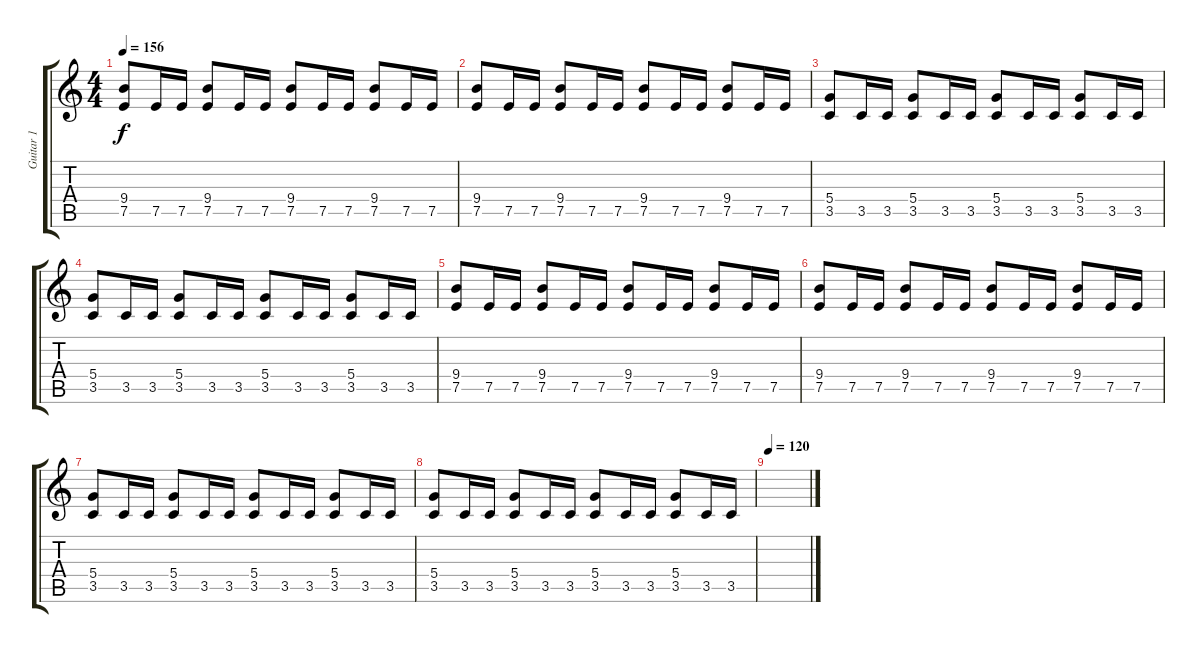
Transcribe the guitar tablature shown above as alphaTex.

\track ("Guitar 1" "Guitar 1") {instrument distortionguitar}
\staff {score tabs}
\tuning (E4 B3 G3 D3 A2 D2) {hide}
\ts (4 4)
\tempo 156
\clef g2
\ks c
(9.4 7.5).8{dy f} 7.5.16 7.5.16 (9.4 7.5).8 7.5.16 7.5.16 (9.4 7.5).8 7.5.16 7.5.16 (9.4 7.5).8 7.5.16 7.5.16 |
(9.4 7.5).8 7.5.16 7.5.16 (9.4 7.5).8 7.5.16 7.5.16 (9.4 7.5).8 7.5.16 7.5.16 (9.4 7.5).8 7.5.16 7.5.16 |
(5.4 3.5).8 3.5.16 3.5.16 (5.4 3.5).8 3.5.16 3.5.16 (5.4 3.5).8 3.5.16 3.5.16 (5.4 3.5).8 3.5.16 3.5.16 |
(5.4 3.5).8 3.5.16 3.5.16 (5.4 3.5).8 3.5.16 3.5.16 (5.4 3.5).8 3.5.16 3.5.16 (5.4 3.5).8 3.5.16 3.5.16 |
(9.4 7.5).8 7.5.16 7.5.16 (9.4 7.5).8 7.5.16 7.5.16 (9.4 7.5).8 7.5.16 7.5.16 (9.4 7.5).8 7.5.16 7.5.16 |
(9.4 7.5).8 7.5.16 7.5.16 (9.4 7.5).8 7.5.16 7.5.16 (9.4 7.5).8 7.5.16 7.5.16 (9.4 7.5).8 7.5.16 7.5.16 |
(5.4 3.5).8 3.5.16 3.5.16 (5.4 3.5).8 3.5.16 3.5.16 (5.4 3.5).8 3.5.16 3.5.16 (5.4 3.5).8 3.5.16 3.5.16 |
(5.4 3.5).8 3.5.16 3.5.16 (5.4 3.5).8 3.5.16 3.5.16 (5.4 3.5).8 3.5.16 3.5.16 (5.4 3.5).8 3.5.16 3.5.16 |
\tempo 120
